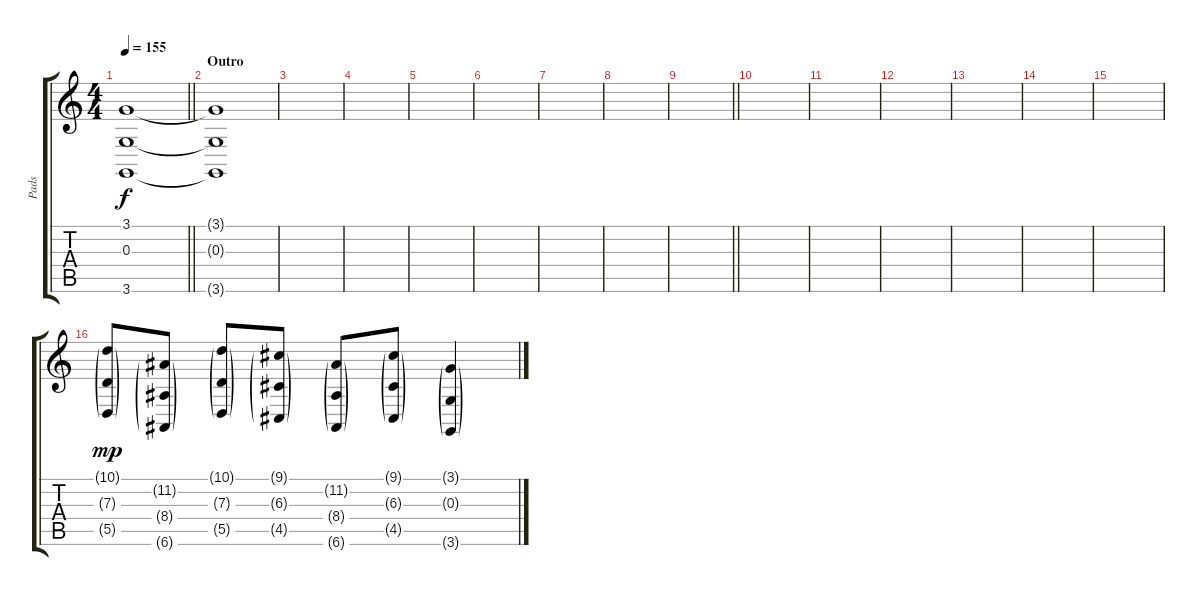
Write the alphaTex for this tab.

\track ("Pads" "Pads") {instrument choiraahs}
\staff {score tabs}
\tuning (E4 B3 G3 D3 A2 E2) {hide}
\ts (4 4)
\tempo 155
\clef g2
\barLineRight lightlight
\ks c
(3.1{t} 0.3{t} 3.6{t}).1{dy f} |
\section ("" "Outro")
(3.1{t} 0.3{t} 3.6{t}).1 |
|
|
|
|
|
|
\barLineRight lightlight
|
|
|
|
|
|
|
(10.1{g} 7.3{g} 5.5{g}).8{dy mp volume 13} (11.2{g} 8.4{g} 6.6{g}).8 (10.1{g} 7.3{g} 5.5{g}).8 (9.1{g} 6.3{g} 4.5{g}).8 (11.2{g} 8.4{g} 6.6{g}).8 (9.1{g} 6.3{g} 4.5{g}).8 (3.1{g} 0.3{g} 3.6{g}).4
